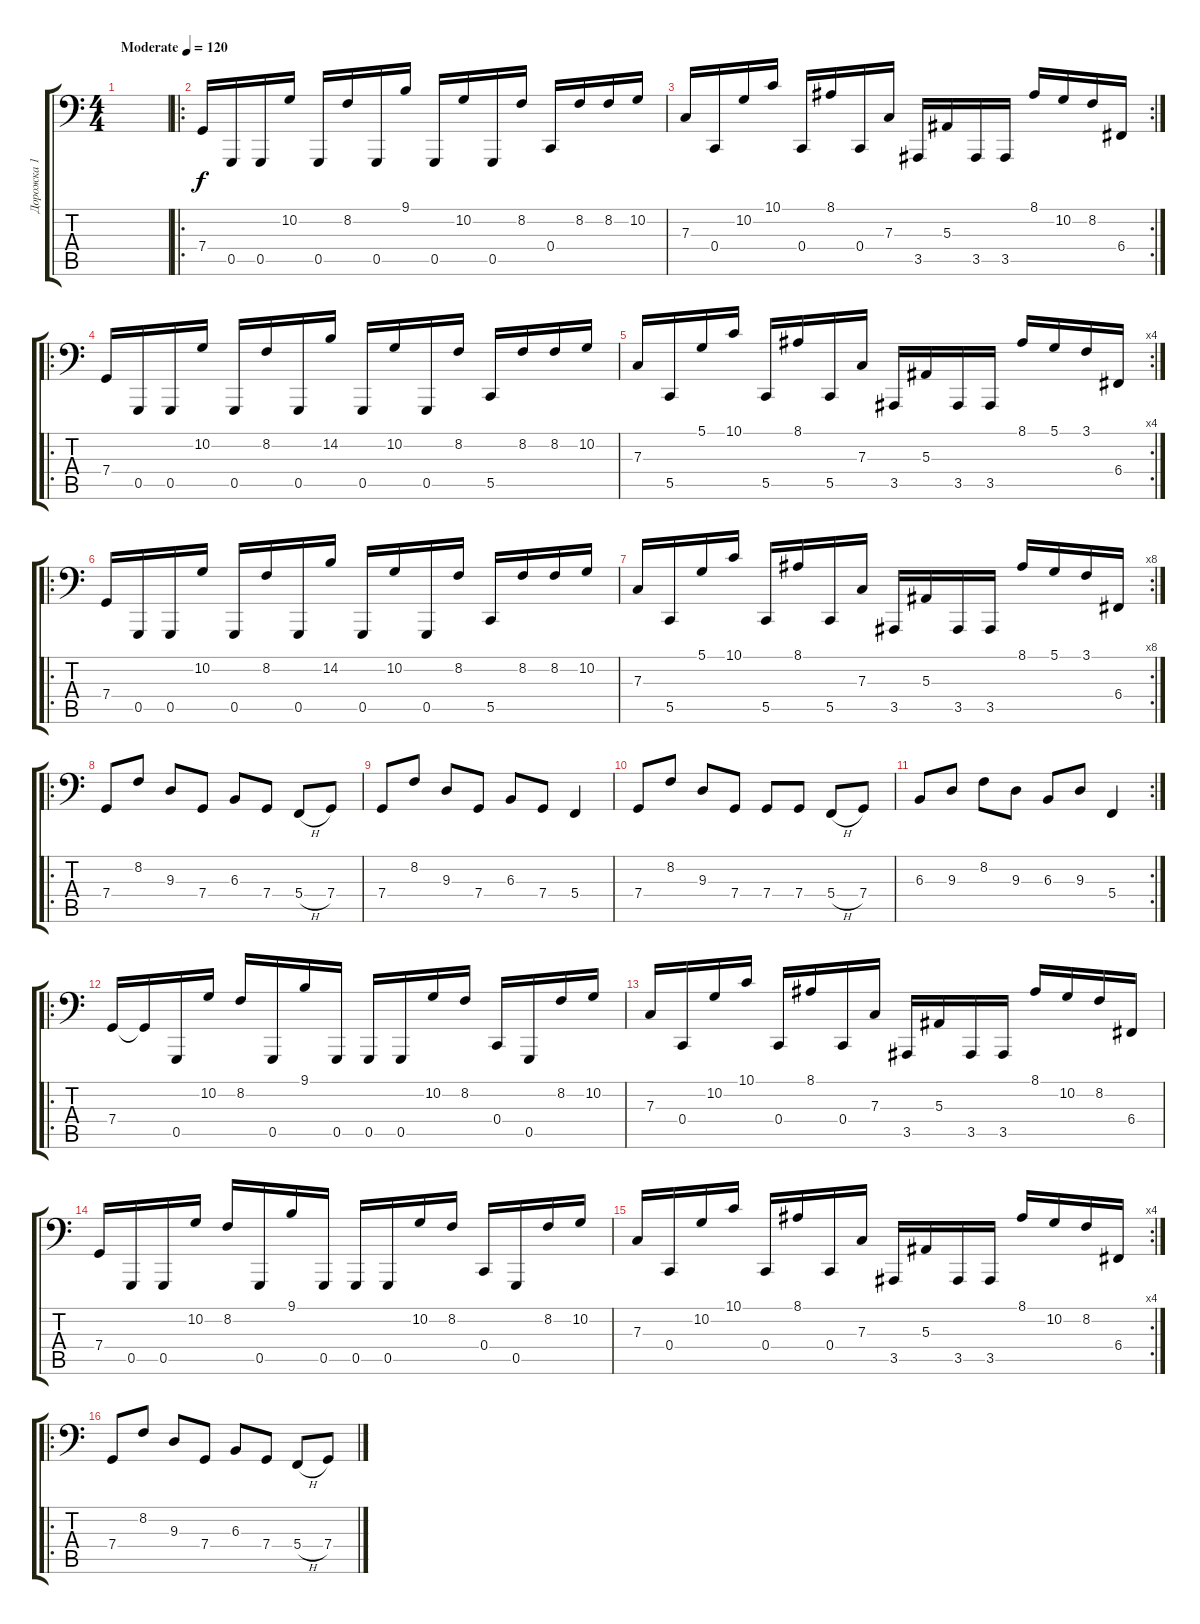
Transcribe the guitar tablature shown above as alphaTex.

\track ("Дорожка 1" "Дорожка 1") {instrument lead1square}
\staff {score tabs}
\tuning (D3 A2 F2 C2 G1 D1) {hide}
\ts (4 4)
\tempo (120 "Moderate")
\clef f4
\ks c
|
\ro
7.4.16 0.5.16 0.5.16 10.2.16 0.5.16 8.2.16 0.5.16 9.1.16 0.5.16 10.2.16 0.5.16 8.2.16 0.4.16 8.2.16 8.2.16 10.2.16 |
\rc 2
7.3.16 0.4.16 10.2.16 10.1.16 0.4.16 8.1.16 0.4.16 7.3.16 3.5.16 5.3.16 3.5.16 3.5.16 8.1.16 10.2.16 8.2.16 6.4.16 |
\ro
7.4.16 0.5.16 0.5.16 10.2.16 0.5.16 8.2.16 0.5.16 14.2.16 0.5.16 10.2.16 0.5.16 8.2.16 5.5.16 8.2.16 8.2.16 10.2.16 |
\rc 4
7.3.16 5.5.16 5.1.16 10.1.16 5.5.16 8.1.16 5.5.16 7.3.16 3.5.16 5.3.16 3.5.16 3.5.16 8.1.16 5.1.16 3.1.16 6.4.16 |
\ro
7.4.16 0.5.16 0.5.16 10.2.16 0.5.16 8.2.16 0.5.16 14.2.16 0.5.16 10.2.16 0.5.16 8.2.16 5.5.16 8.2.16 8.2.16 10.2.16 |
\rc 8
7.3.16 5.5.16 5.1.16 10.1.16 5.5.16 8.1.16 5.5.16 7.3.16 3.5.16 5.3.16 3.5.16 3.5.16 8.1.16 5.1.16 3.1.16 6.4.16 |
\ro
7.4.8 8.2.8 9.3.8 7.4.8 6.3.8 7.4.8 5.4{h}.8 7.4.8 |
7.4.8 8.2.8 9.3.8 7.4.8 6.3.8 7.4.8 5.4.4 |
7.4.8 8.2.8 9.3.8 7.4.8 7.4.8 7.4.8 5.4{h}.8 7.4.8 |
\rc 2
6.3.8 9.3.8 8.2.8 9.3.8 6.3.8 9.3.8 5.4.4 |
\ro
7.4.16 7.4{t}.16 0.5.16 10.2.16 8.2.16 0.5.16 9.1.16 0.5.16 0.5.16 0.5.16 10.2.16 8.2.16 0.4.16 0.5.16 8.2.16 10.2.16 |
7.3.16 0.4.16 10.2.16 10.1.16 0.4.16 8.1.16 0.4.16 7.3.16 3.5.16 5.3.16 3.5.16 3.5.16 8.1.16 10.2.16 8.2.16 6.4.16 |
7.4.16 0.5.16 0.5.16 10.2.16 8.2.16 0.5.16 9.1.16 0.5.16 0.5.16 0.5.16 10.2.16 8.2.16 0.4.16 0.5.16 8.2.16 10.2.16 |
\rc 4
7.3.16 0.4.16 10.2.16 10.1.16 0.4.16 8.1.16 0.4.16 7.3.16 3.5.16 5.3.16 3.5.16 3.5.16 8.1.16 10.2.16 8.2.16 6.4.16 |
\ro
7.4.8 8.2.8 9.3.8 7.4.8 6.3.8 7.4.8 5.4{h}.8 7.4.8
